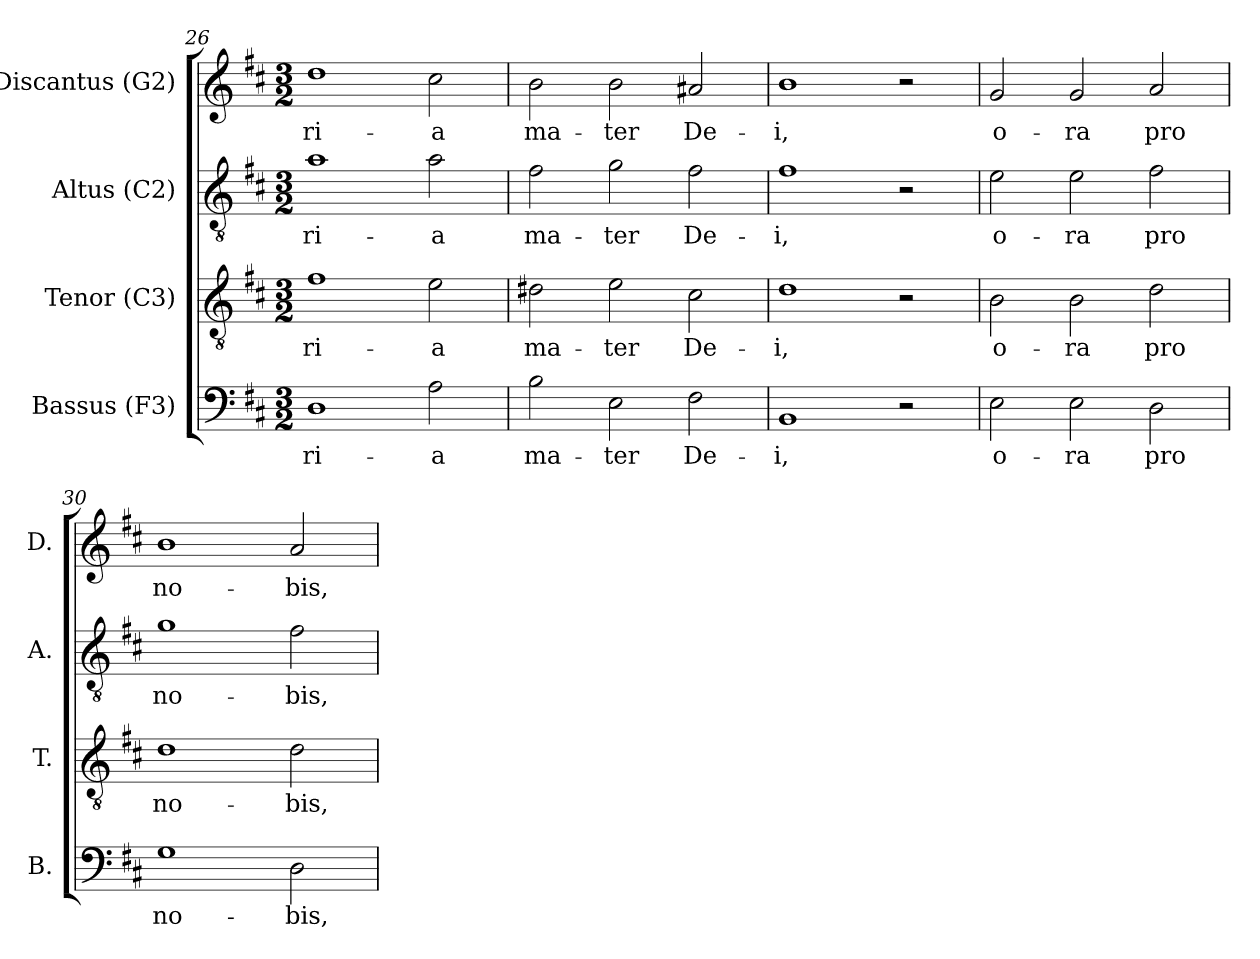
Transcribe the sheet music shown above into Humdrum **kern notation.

**kern	**text	**kern	**text	**kern	**text	**kern	**text
*part4	*part4	*part3	*part3	*part2	*part2	*part1	*part1
*staff4	*staff4	*staff3	*staff3	*staff2	*staff2	*staff1	*staff1
*I"Bassus (F3)	*	*I"Tenor (C3)	*	*I"Altus (C2)	*	*I"Discantus (G2)	*
*I'B.	*	*I'T.	*	*I'A.	*	*I'D.	*
!!LO:LB:g=z
*clefF4	*	*clefGv2	*	*clefGv2	*	*clefG2	*
*	*	*ITrd7c12	*	*ITrd7c12	*	*	*
*k[f#c#]	*	*k[f#c#]	*	*k[f#c#]	*	*k[f#c#]	*
*D:	*	*D:	*	*D:	*	*D:	*
*M3/2	*	*M3/2	*	*M3/2	*	*M3/2	*
=26	=26	=26	=26	=26	=26	=26	=26
!	!LO:LY:b:color=#000000	!	!	!	!	!	!
!	!	!	!LO:LY:b:color=#000000	!	!	!	!
!	!	!	!	!	!LO:LY:b:color=#000000	!	!
!	!	!	!	!	!	!	!LO:LY:b:color=#000000
1Di	-ri-	1F#i	-ri-	1Ai	-ri-	1ddi	-ri-
!	!LO:LY:b:color=#000000	!	!	!	!	!	!
!	!	!	!LO:LY:b:color=#000000	!	!	!	!
!	!	!	!	!	!LO:LY:b:color=#000000	!	!
!	!	!	!	!	!	!	!LO:LY:b:color=#000000
2Ai\	-a	2Ei\	-a	2Ai\	-a	2cc#i\	-a
=27	=27	=27	=27	=27	=27	=27	=27
!	!LO:LY:b:color=#000000	!	!	!	!	!	!
!	!	!	!LO:LY:b:color=#000000	!	!	!	!
!	!	!	!	!	!LO:LY:b:color=#000000	!	!
!	!	!	!	!	!	!	!LO:LY:b:color=#000000
2Bi\	ma-	2D#Xi\	ma-	2F#i\	ma-	2bi\	ma-
!	!LO:LY:b:color=#000000	!	!	!	!	!	!
!	!	!	!LO:LY:b:color=#000000	!	!	!	!
!	!	!	!	!	!LO:LY:b:color=#000000	!	!
!	!	!	!	!	!	!	!LO:LY:b:color=#000000
2Ei\	-ter	2Ei\	-ter	2Gi\	-ter	2bi\	-ter
!	!LO:LY:b:color=#000000	!	!	!	!	!	!
!	!	!	!LO:LY:b:color=#000000	!	!	!	!
!	!	!	!	!	!LO:LY:b:color=#000000	!	!
!	!	!	!	!	!	!	!LO:LY:b:color=#000000
2F#i\	De-	2C#i\	De-	2F#i\	De-	2a#Xi/	De-
=28	=28	=28	=28	=28	=28	=28	=28
!	!LO:LY:b:color=#000000	!	!	!	!	!	!
!	!	!	!LO:LY:b:color=#000000	!	!	!	!
!	!	!	!	!	!LO:LY:b:color=#000000	!	!
!	!	!	!	!	!	!	!LO:LY:b:color=#000000
1BBi	-i,	1Di	-i,	1F#i	-i,	1bi	-i,
2r	.	2r	.	2r	.	2r	.
=29	=29	=29	=29	=29	=29	=29	=29
!	!LO:LY:b:color=#000000	!	!	!	!	!	!
!	!	!	!LO:LY:b:color=#000000	!	!	!	!
!	!	!	!	!	!LO:LY:b:color=#000000	!	!
!	!	!	!	!	!	!	!LO:LY:b:color=#000000
2Ei\	o-	2BBi\	o-	2Ei\	o-	2gi/	o-
!	!LO:LY:b:color=#000000	!	!	!	!	!	!
!	!	!	!LO:LY:b:color=#000000	!	!	!	!
!	!	!	!	!	!LO:LY:b:color=#000000	!	!
!	!	!	!	!	!	!	!LO:LY:b:color=#000000
2Ei\	-ra	2BBi\	-ra	2Ei\	-ra	2gi/	-ra
!	!LO:LY:b:color=#000000	!	!	!	!	!	!
!	!	!	!LO:LY:b:color=#000000	!	!	!	!
!	!	!	!	!	!LO:LY:b:color=#000000	!	!
!	!	!	!	!	!	!	!LO:LY:b:color=#000000
2Di\	pro	2Di\	pro	2F#i\	pro	2ai/	pro
=30	=30	=30	=30	=30	=30	=30	=30
!	!LO:LY:b:color=#000000	!	!	!	!	!	!
!	!	!	!LO:LY:b:color=#000000	!	!	!	!
!	!	!	!	!	!LO:LY:b:color=#000000	!	!
!	!	!	!	!	!	!	!LO:LY:b:color=#000000
1Gi	no-	1Di	no-	1Gi	no-	1bi	no-
!	!LO:LY:b:color=#000000	!	!	!	!	!	!
!	!	!	!LO:LY:b:color=#000000	!	!	!	!
!	!	!	!	!	!LO:LY:b:color=#000000	!	!
!	!	!	!	!	!	!	!LO:LY:b:color=#000000
2Di\	-bis,	2Di\	-bis,	2F#i\	-bis,	2ai/	-bis,
=	=	=	=	=	=	=	=
*-	*-	*-	*-	*-	*-	*-	*-
